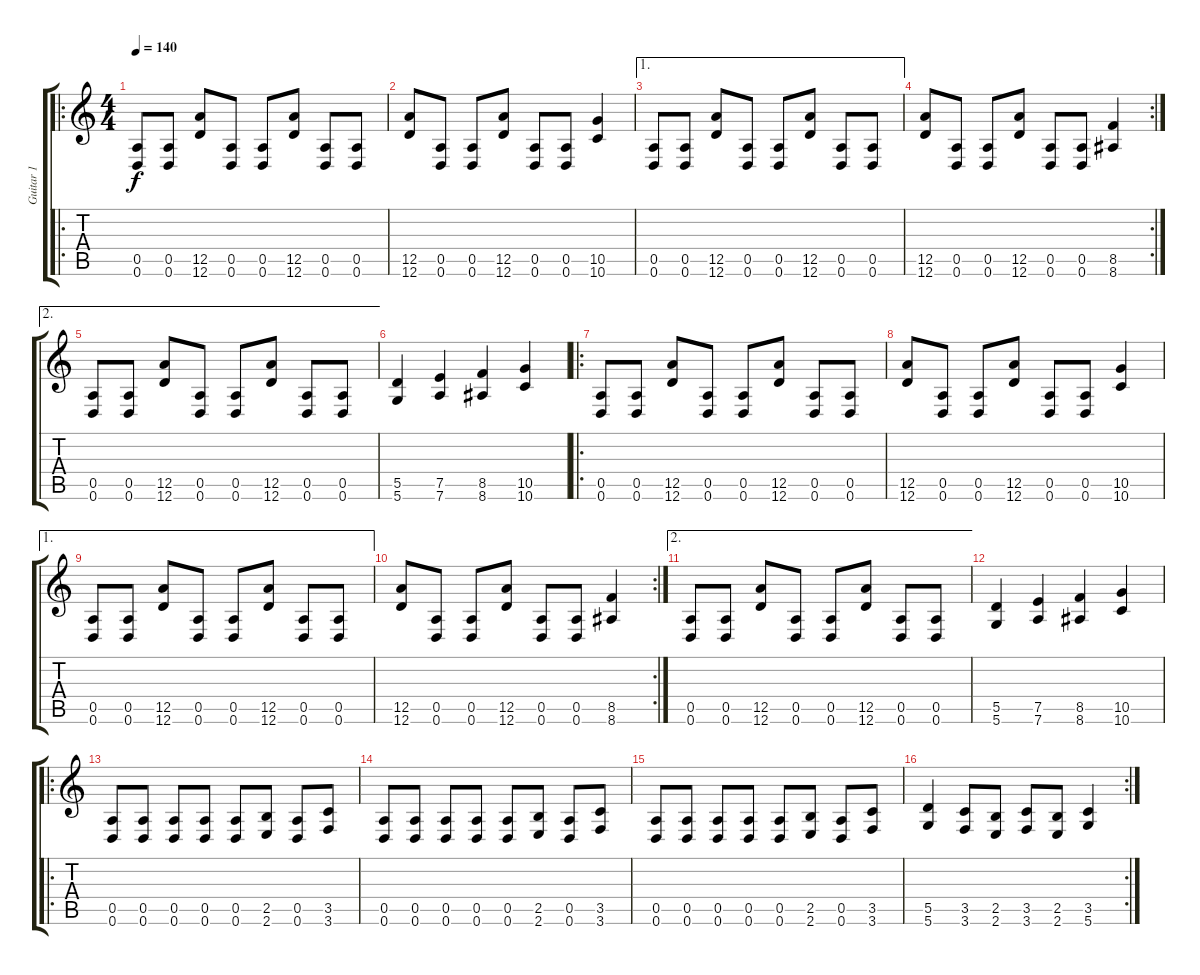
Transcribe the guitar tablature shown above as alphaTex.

\track ("Guitar 1" "Guitar 1") {instrument distortionguitar}
\staff {score tabs}
\tuning (E4 B3 G3 D3 A2 D2) {hide}
\ro
\ts (4 4)
\tempo 140
\clef g2
\ks c
(0.5 0.6).8{dy f} (0.5 0.6).8 (12.5 12.6).8 (0.5 0.6).8 (0.5 0.6).8 (12.5 12.6).8 (0.5 0.6).8 (0.5 0.6).8 |
(12.5 12.6).8 (0.5 0.6).8 (0.5 0.6).8 (12.5 12.6).8 (0.5 0.6).8 (0.5 0.6).8 (10.5 10.6).4 |
\ae 1
(0.5 0.6).8 (0.5 0.6).8 (12.5 12.6).8 (0.5 0.6).8 (0.5 0.6).8 (12.5 12.6).8 (0.5 0.6).8 (0.5 0.6).8 |
\rc 2
(12.5 12.6).8 (0.5 0.6).8 (0.5 0.6).8 (12.5 12.6).8 (0.5 0.6).8 (0.5 0.6).8 (8.5 8.6).4 |
\ae 2
(0.5 0.6).8 (0.5 0.6).8 (12.5 12.6).8 (0.5 0.6).8 (0.5 0.6).8 (12.5 12.6).8 (0.5 0.6).8 (0.5 0.6).8 |
(5.5 5.6).4 (7.5 7.6).4 (8.5 8.6).4 (10.5 10.6).4 |
\ro
(0.5 0.6).8 (0.5 0.6).8 (12.5 12.6).8 (0.5 0.6).8 (0.5 0.6).8 (12.5 12.6).8 (0.5 0.6).8 (0.5 0.6).8 |
(12.5 12.6).8 (0.5 0.6).8 (0.5 0.6).8 (12.5 12.6).8 (0.5 0.6).8 (0.5 0.6).8 (10.5 10.6).4 |
\ae 1
(0.5 0.6).8 (0.5 0.6).8 (12.5 12.6).8 (0.5 0.6).8 (0.5 0.6).8 (12.5 12.6).8 (0.5 0.6).8 (0.5 0.6).8 |
\rc 2
(12.5 12.6).8 (0.5 0.6).8 (0.5 0.6).8 (12.5 12.6).8 (0.5 0.6).8 (0.5 0.6).8 (8.5 8.6).4 |
\ae 2
(0.5 0.6).8 (0.5 0.6).8 (12.5 12.6).8 (0.5 0.6).8 (0.5 0.6).8 (12.5 12.6).8 (0.5 0.6).8 (0.5 0.6).8 |
(5.5 5.6).4 (7.5 7.6).4 (8.5 8.6).4 (10.5 10.6).4 |
\ro
(0.5 0.6).8 (0.5 0.6).8 (0.5 0.6).8 (0.5 0.6).8 (0.5 0.6).8 (2.5 2.6).8 (0.5 0.6).8 (3.5 3.6).8 |
(0.5 0.6).8 (0.5 0.6).8 (0.5 0.6).8 (0.5 0.6).8 (0.5 0.6).8 (2.5 2.6).8 (0.5 0.6).8 (3.5 3.6).8 |
(0.5 0.6).8 (0.5 0.6).8 (0.5 0.6).8 (0.5 0.6).8 (0.5 0.6).8 (2.5 2.6).8 (0.5 0.6).8 (3.5 3.6).8 |
\rc 2
(5.5 5.6).4 (3.5 3.6).8 (2.5 2.6).8 (3.5 3.6).8 (2.5 2.6).8 (3.5 5.6).4
